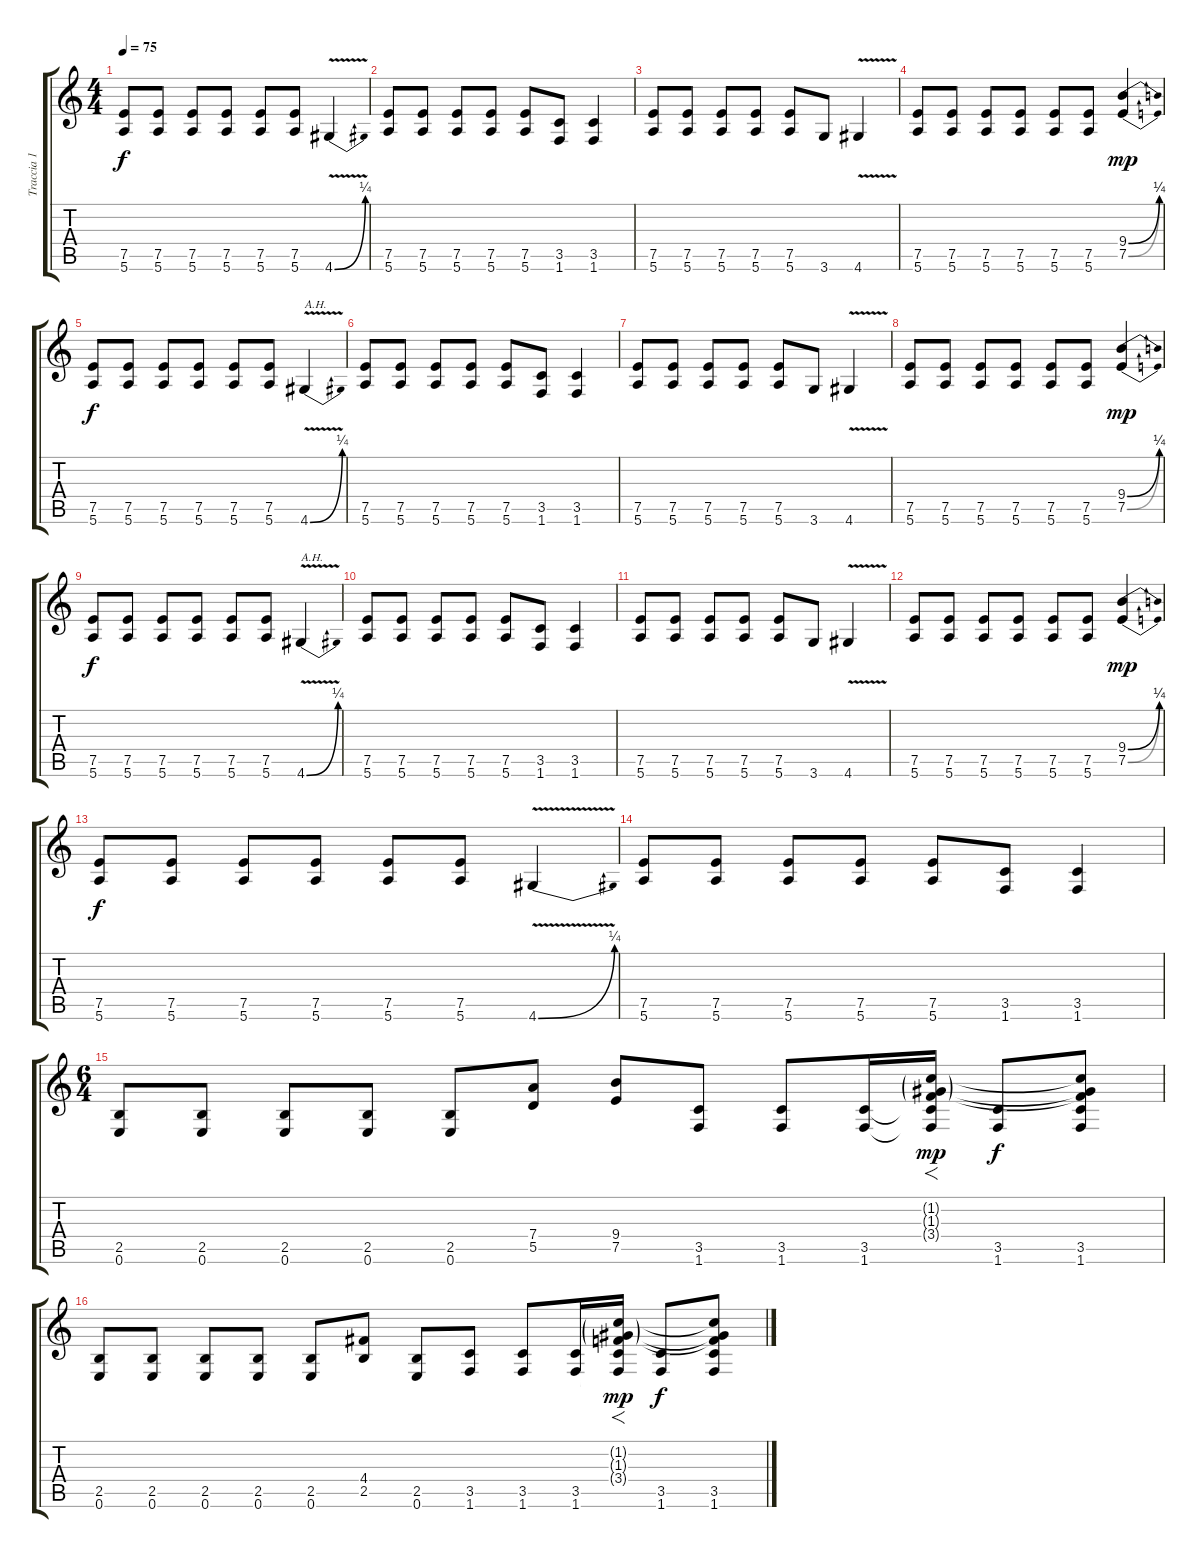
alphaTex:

\track ("Traccia 1" "Traccia 1") {instrument distortionguitar}
\staff {score tabs}
\tuning (E4 B3 G3 D3 A2 E2) {hide}
\ts (4 4)
\tempo 75
\clef g2
\ks c
(7.5 5.6).8{dy f} (7.5 5.6).8 (7.5 5.6).8 (7.5 5.6).8 (7.5 5.6).8 (7.5 5.6).8 4.6{be (bend 0 0 60 1) v}.4 |
(7.5 5.6).8 (7.5 5.6).8 (7.5 5.6).8 (7.5 5.6).8 (7.5 5.6).8 (3.5 1.6).8 (3.5 1.6).4 |
(7.5 5.6).8 (7.5 5.6).8 (7.5 5.6).8 (7.5 5.6).8 (7.5 5.6).8 3.6.8 4.6{v}.4 |
(7.5 5.6).8 (7.5 5.6).8 (7.5 5.6).8 (7.5 5.6).8 (7.5 5.6).8 (7.5 5.6).8 (9.4{be (bend 0 0 60 1)} 7.5{be (bend 0 0 60 1)}).4{dy mp} |
(7.5 5.6).8{dy f} (7.5 5.6).8 (7.5 5.6).8 (7.5 5.6).8 (7.5 5.6).8 (7.5 5.6).8 4.6{be (bend 0 0 60 1) v}.4{txt "A.H."} |
(7.5 5.6).8 (7.5 5.6).8 (7.5 5.6).8 (7.5 5.6).8 (7.5 5.6).8 (3.5 1.6).8 (3.5 1.6).4 |
(7.5 5.6).8 (7.5 5.6).8 (7.5 5.6).8 (7.5 5.6).8 (7.5 5.6).8 3.6.8 4.6{v}.4 |
(7.5 5.6).8 (7.5 5.6).8 (7.5 5.6).8 (7.5 5.6).8 (7.5 5.6).8 (7.5 5.6).8 (9.4{be (bend 0 0 60 1)} 7.5{be (bend 0 0 60 1)}).4{dy mp} |
(7.5 5.6).8{dy f} (7.5 5.6).8 (7.5 5.6).8 (7.5 5.6).8 (7.5 5.6).8 (7.5 5.6).8 4.6{be (bend 0 0 60 1) v}.4{txt "A.H."} |
(7.5 5.6).8 (7.5 5.6).8 (7.5 5.6).8 (7.5 5.6).8 (7.5 5.6).8 (3.5 1.6).8 (3.5 1.6).4 |
(7.5 5.6).8 (7.5 5.6).8 (7.5 5.6).8 (7.5 5.6).8 (7.5 5.6).8 3.6.8 4.6{v}.4 |
(7.5 5.6).8 (7.5 5.6).8 (7.5 5.6).8 (7.5 5.6).8 (7.5 5.6).8 (7.5 5.6).8 (9.4{be (bend 0 0 60 1)} 7.5{be (bend 0 0 60 1)}).4{dy mp} |
(7.5 5.6).8{dy f} (7.5 5.6).8 (7.5 5.6).8 (7.5 5.6).8 (7.5 5.6).8 (7.5 5.6).8 4.6{be (bend 0 0 60 1) v}.4 |
(7.5 5.6).8 (7.5 5.6).8 (7.5 5.6).8 (7.5 5.6).8 (7.5 5.6).8 (3.5 1.6).8 (3.5 1.6).4 |
\ts (6 4)
(2.5 0.6).8 (2.5 0.6).8 (2.5 0.6).8 (2.5 0.6).8 (2.5 0.6).8 (7.4 5.5).8 (9.4 7.5).8 (3.5 1.6).8 (3.5 1.6).8 (3.5 1.6).16 (1.2{g} 1.3{g} 3.4{g} 3.5{t} 1.6{t}).16{f dy mp} (3.5 1.6).8{dy f} (1.2{t} 1.3{t} 3.4{t} 3.5 1.6).8 |
(2.5 0.6).8 (2.5 0.6).8 (2.5 0.6).8 (2.5 0.6).8 (2.5 0.6).8 (4.4 2.5).8 (2.5 0.6).8 (3.5 1.6).8 (3.5 1.6).8 (3.5 1.6).16 (1.2{g} 1.3{g} 3.4{g} 3.5{t} 1.6{t}).16{f dy mp} (3.5 1.6).8{dy f} (1.2{t} 1.3{t} 3.4{t} 3.5 1.6).8
